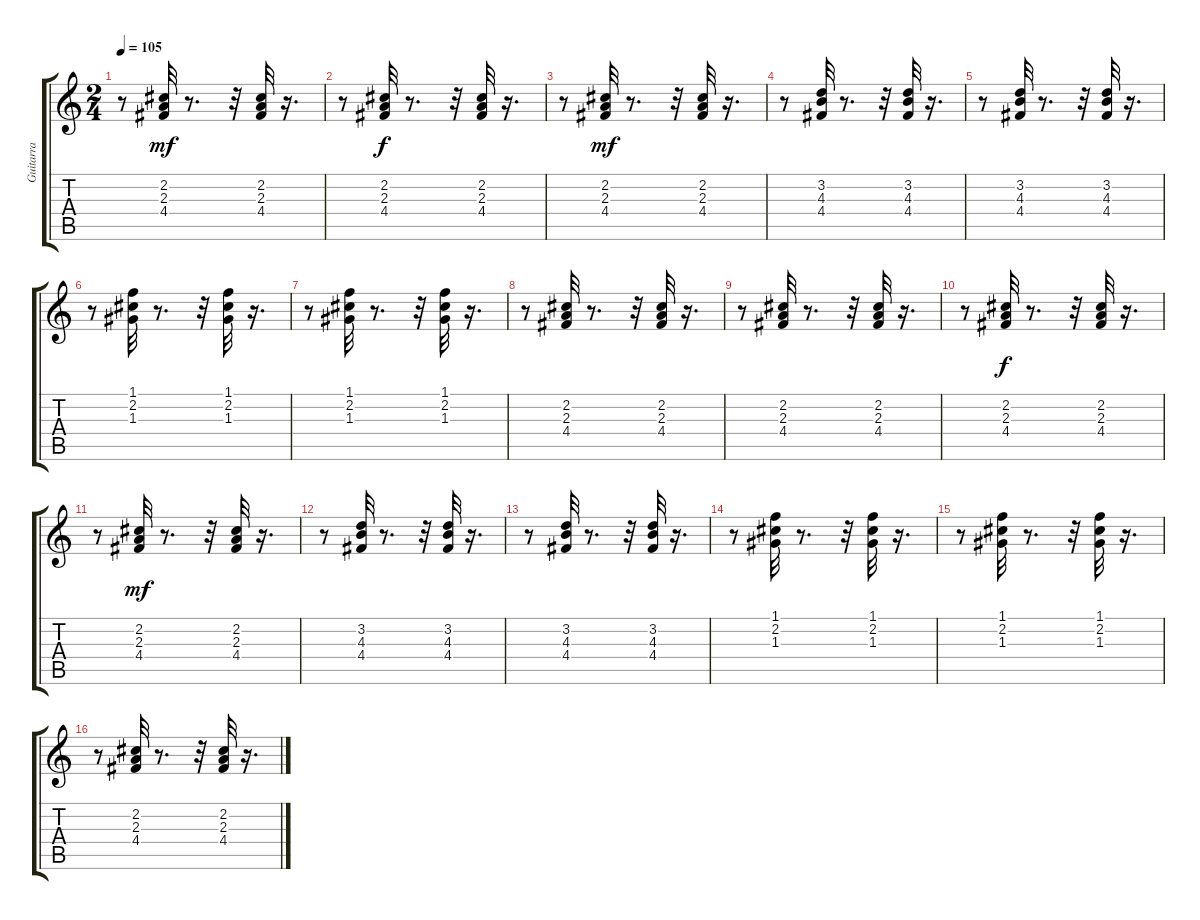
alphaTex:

\track ("Guitarra" "Guitarra") {instrument electricguitarclean}
\staff {score tabs}
\tuning (E4 B3 G3 D3 A2 E2) {hide}
\ts (2 4)
\tempo 105
\clef g2
\ks c
r.8{dy mf} (2.2 2.3 4.4).32 r.8{d} r.32 (2.2 2.3 4.4).32 r.16{d} |
r.8 (2.2 2.3 4.4).32{dy f} r.8{d} r.32 (2.2 2.3 4.4).32 r.16{d} |
r.8 (2.2 2.3 4.4).32{dy mf} r.8{d} r.32 (2.2 2.3 4.4).32 r.16{d} |
r.8 (3.2 4.3 4.4).32 r.8{d} r.32 (3.2 4.3 4.4).32 r.16{d} |
r.8 (3.2 4.3 4.4).32 r.8{d} r.32 (3.2 4.3 4.4).32 r.16{d} |
r.8 (1.1 2.2 1.3).32 r.8{d} r.32 (1.1 2.2 1.3).32 r.16{d} |
r.8 (1.1 2.2 1.3).32 r.8{d} r.32 (1.1 2.2 1.3).32 r.16{d} |
r.8 (2.2 2.3 4.4).32 r.8{d} r.32 (2.2 2.3 4.4).32 r.16{d} |
r.8 (2.2 2.3 4.4).32 r.8{d} r.32 (2.2 2.3 4.4).32 r.16{d} |
r.8 (2.2 2.3 4.4).32{dy f} r.8{d} r.32 (2.2 2.3 4.4).32 r.16{d} |
r.8 (2.2 2.3 4.4).32{dy mf} r.8{d} r.32 (2.2 2.3 4.4).32 r.16{d} |
r.8 (3.2 4.3 4.4).32 r.8{d} r.32 (3.2 4.3 4.4).32 r.16{d} |
r.8 (3.2 4.3 4.4).32 r.8{d} r.32 (3.2 4.3 4.4).32 r.16{d} |
r.8 (1.1 2.2 1.3).32 r.8{d} r.32 (1.1 2.2 1.3).32 r.16{d} |
r.8 (1.1 2.2 1.3).32 r.8{d} r.32 (1.1 2.2 1.3).32 r.16{d} |
r.8 (2.2 2.3 4.4).32 r.8{d} r.32 (2.2 2.3 4.4).32 r.16{d}
